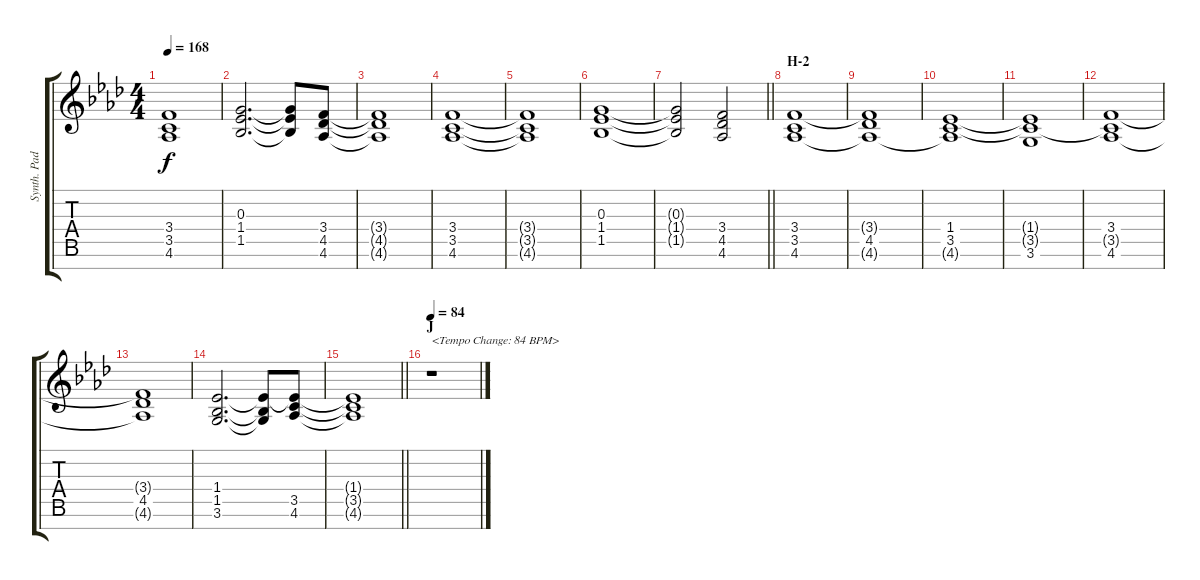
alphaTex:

\track ("Synth. Pad" "Synth. Pad") {instrument pad2warm}
\staff {score tabs}
\tuning (E5 B4 G4 D4 A3 E3 B2) {hide}
\ts (4 4)
\tempo 168
\clef g2
\ks ab
(3.4{t} 3.5{t} 4.6{t}).1{dy f} |
(0.3 1.4 1.5).2{d} (0.3{t} 1.4{t} 1.5{t}).8 (3.4 4.5 4.6).8 |
(3.4{t} 4.5{t} 4.6{t}).1 |
(3.4 3.5 4.6).1 |
(3.4{t} 3.5{t} 4.6{t}).1 |
(0.3 1.4 1.5).1 |
\barLineRight lightlight
(0.3{t} 1.4{t} 1.5{t}).2 (3.4 4.5 4.6).2 |
\section ("" "H-2")
(3.4 3.5 4.6).1 |
(3.4{t} 4.5 4.6{t}).1 |
(1.4 3.5 4.6{t}).1 |
(1.4{t} 3.5{t} 3.6).1 |
(3.4 3.5{t} 4.6).1 |
(3.4{t} 4.5 4.6{t}).1 |
(1.4 1.5 3.6).2{d} (1.4{t} 1.5{t} 3.6{t}).8 (1.4{t} 3.5 4.6).8 |
\barLineRight lightlight
(1.4{t} 3.5{t} 4.6{t}).1 |
\section ("" "J")
\tempo 84
r.1{txt "<Tempo Change: 84 BPM>"}
